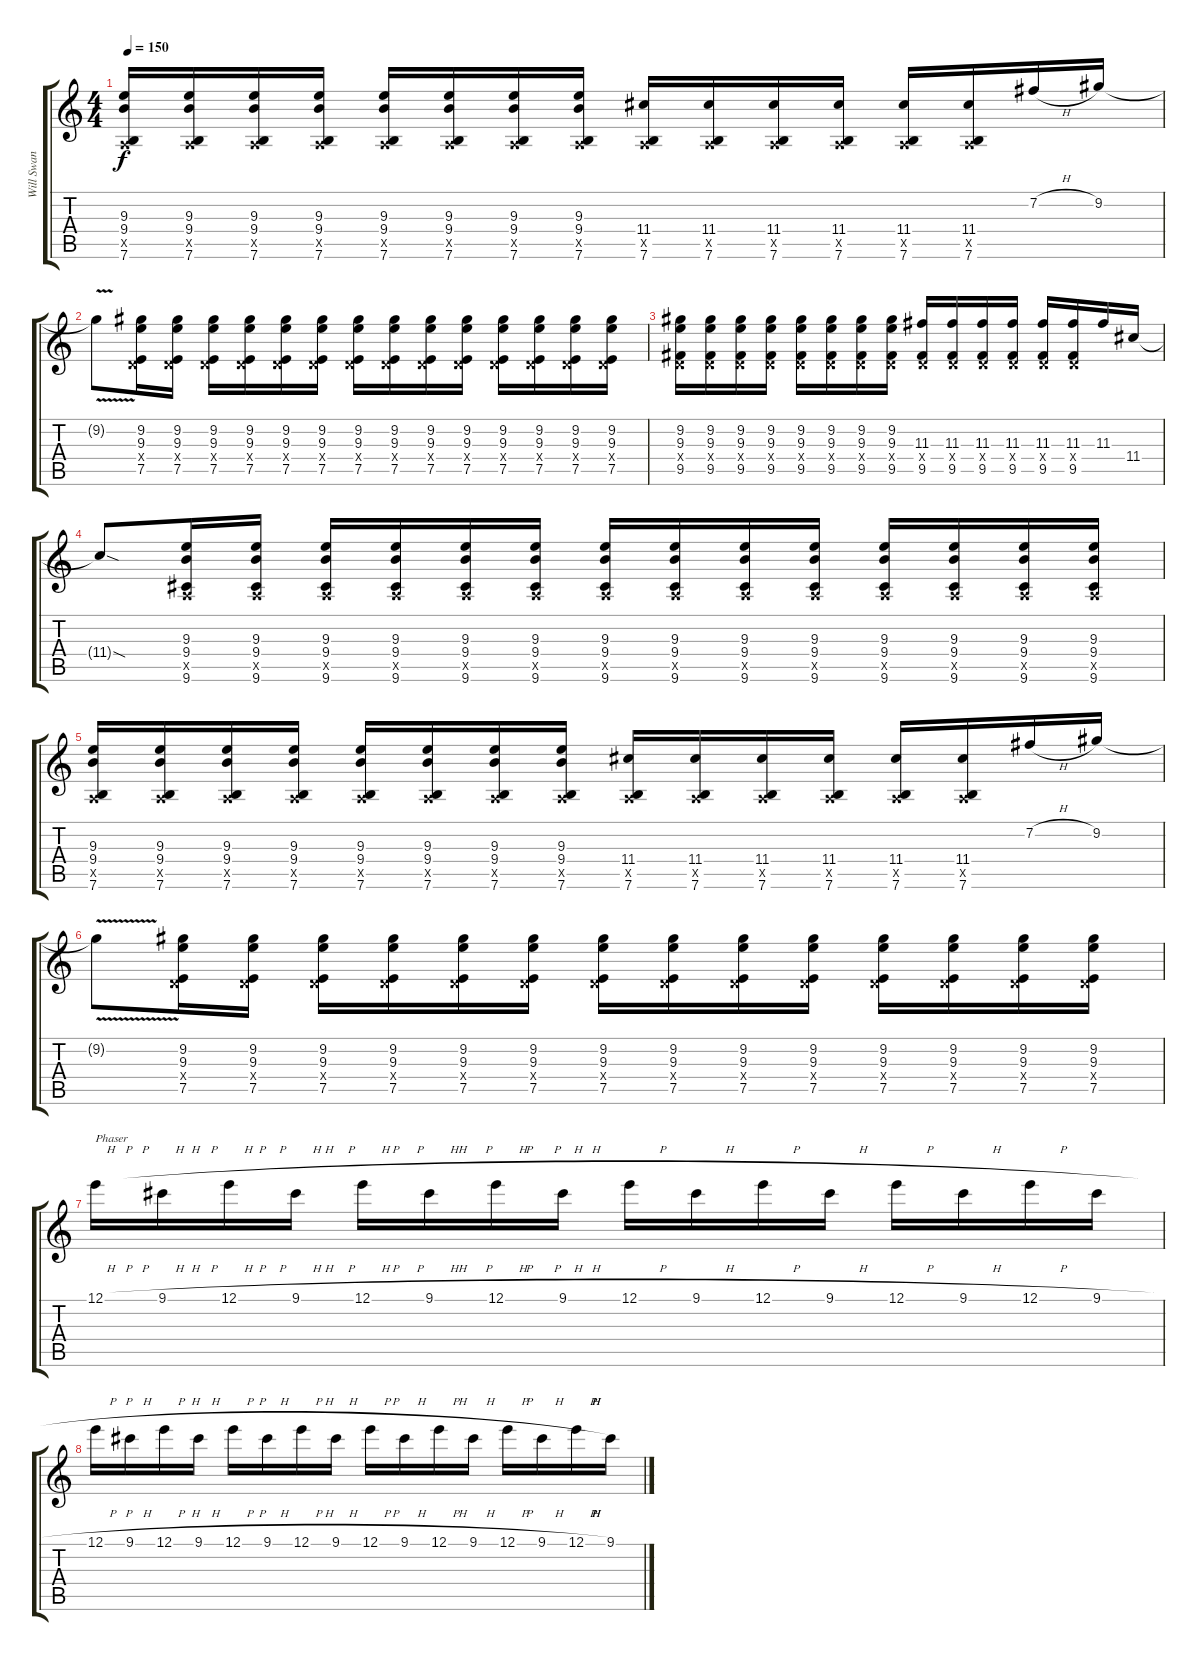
\track ("Will Swan (Guitar R)" "Will Swan ") {instrument distortionguitar}
\staff {score tabs}
\tuning (E4 B3 G3 D3 A2 E2) {hide}
\ts (4 4)
\tempo 150
\clef g2
\ks c
(9.3 9.4 0.5{x} 7.6).16{dy f} (9.3 9.4 0.5{x} 7.6).16 (9.3 9.4 0.5{x} 7.6).16 (9.3 9.4 0.5{x} 7.6).16 (9.3 9.4 0.5{x} 7.6).16 (9.3 9.4 0.5{x} 7.6).16 (9.3 9.4 0.5{x} 7.6).16 (9.3 9.4 0.5{x} 7.6).16 (11.4 0.5{x} 7.6).16 (11.4 0.5{x} 7.6).16 (11.4 0.5{x} 7.6).16 (11.4 0.5{x} 7.6).16 (11.4 0.5{x} 7.6).16 (11.4 0.5{x} 7.6).16 7.2{h}.16 9.2.16 |
9.2{v t}.8 (9.2 9.3 0.4{x} 7.5).16 (9.2 9.3 0.4{x} 7.5).16 (9.2 9.3 0.4{x} 7.5).16 (9.2 9.3 0.4{x} 7.5).16 (9.2 9.3 0.4{x} 7.5).16 (9.2 9.3 0.4{x} 7.5).16 (9.2 9.3 0.4{x} 7.5).16 (9.2 9.3 0.4{x} 7.5).16 (9.2 9.3 0.4{x} 7.5).16 (9.2 9.3 0.4{x} 7.5).16 (9.2 9.3 0.4{x} 7.5).16 (9.2 9.3 0.4{x} 7.5).16 (9.2 9.3 0.4{x} 7.5).16 (9.2 9.3 0.4{x} 7.5).16 |
(9.2 9.3 0.4{x} 9.5).16 (9.2 9.3 0.4{x} 9.5).16 (9.2 9.3 0.4{x} 9.5).16 (9.2 9.3 0.4{x} 9.5).16 (9.2 9.3 0.4{x} 9.5).16 (9.2 9.3 0.4{x} 9.5).16 (9.2 9.3 0.4{x} 9.5).16 (9.2 9.3 0.4{x} 9.5).16 (11.3 0.4{x} 9.5).16 (11.3 0.4{x} 9.5).16 (11.3 0.4{x} 9.5).16 (11.3 0.4{x} 9.5).16 (11.3 0.4{x} 9.5).16 (11.3 0.4{x} 9.5).16 11.3.16 11.4.16 |
11.4{sod t}.8 (9.3 9.4 0.5{x} 9.6).16 (9.3 9.4 0.5{x} 9.6).16 (9.3 9.4 0.5{x} 9.6).16 (9.3 9.4 0.5{x} 9.6).16 (9.3 9.4 0.5{x} 9.6).16 (9.3 9.4 0.5{x} 9.6).16 (9.3 9.4 0.5{x} 9.6).16 (9.3 9.4 0.5{x} 9.6).16 (9.3 9.4 0.5{x} 9.6).16 (9.3 9.4 0.5{x} 9.6).16 (9.3 9.4 0.5{x} 9.6).16 (9.3 9.4 0.5{x} 9.6).16 (9.3 9.4 0.5{x} 9.6).16 (9.3 9.4 0.5{x} 9.6).16 |
(9.3 9.4 0.5{x} 7.6).16 (9.3 9.4 0.5{x} 7.6).16 (9.3 9.4 0.5{x} 7.6).16 (9.3 9.4 0.5{x} 7.6).16 (9.3 9.4 0.5{x} 7.6).16 (9.3 9.4 0.5{x} 7.6).16 (9.3 9.4 0.5{x} 7.6).16 (9.3 9.4 0.5{x} 7.6).16 (11.4 0.5{x} 7.6).16 (11.4 0.5{x} 7.6).16 (11.4 0.5{x} 7.6).16 (11.4 0.5{x} 7.6).16 (11.4 0.5{x} 7.6).16 (11.4 0.5{x} 7.6).16 7.2{h}.16 9.2.16 |
9.2{v t}.8 (9.2 9.3 0.4{x} 7.5).16 (9.2 9.3 0.4{x} 7.5).16 (9.2 9.3 0.4{x} 7.5).16 (9.2 9.3 0.4{x} 7.5).16 (9.2 9.3 0.4{x} 7.5).16 (9.2 9.3 0.4{x} 7.5).16 (9.2 9.3 0.4{x} 7.5).16 (9.2 9.3 0.4{x} 7.5).16 (9.2 9.3 0.4{x} 7.5).16 (9.2 9.3 0.4{x} 7.5).16 (9.2 9.3 0.4{x} 7.5).16 (9.2 9.3 0.4{x} 7.5).16 (9.2 9.3 0.4{x} 7.5).16 (9.2 9.3 0.4{x} 7.5).16 |
12.1{h}.16{txt "Phaser"} 9.1{h}.16 12.1{h}.16 9.1{h}.16 12.1{h}.16 9.1{h}.16 12.1{h}.16 9.1{h}.16 12.1{h}.16 9.1{h}.16 12.1{h}.16 9.1{h}.16 12.1{h}.16 9.1{h}.16 12.1{h}.16 9.1{h}.16 |
12.1{h}.16 9.1{h}.16 12.1{h}.16 9.1{h}.16 12.1{h}.16 9.1{h}.16 12.1{h}.16 9.1{h}.16 12.1{h}.16 9.1{h}.16 12.1{h}.16 9.1{h}.16 12.1{h}.16 9.1{h}.16 12.1{h}.16 9.1{h}.16
